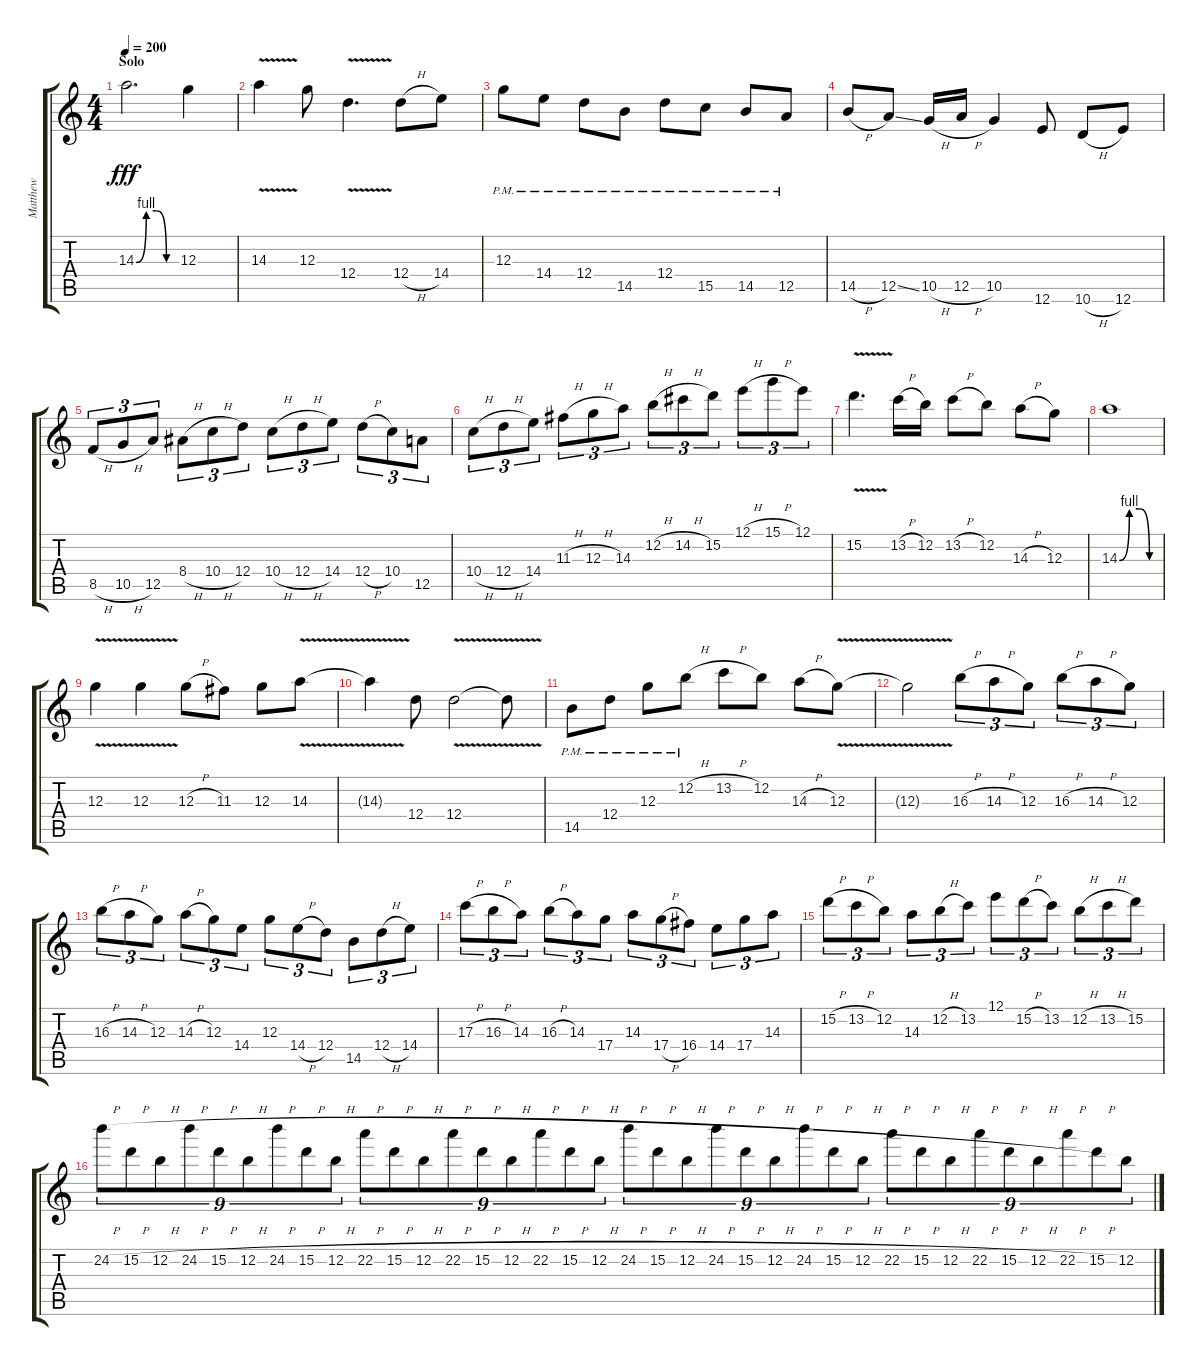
\track ("Matthew" "Matthew") {instrument distortionguitar}
\staff {score tabs}
\tuning (E4 B3 G3 D3 A2 E2) {hide}
\ts (4 4)
\section ("" "Solo")
\tempo 200
\clef g2
\ks c
14.3{be (custom 0 0 15 4 30 4 45 0 60 0)}.2{d dy fff} 12.3.4 |
14.3{v}.4 12.3.8 12.4{v}.4{d} 12.4{h}.8 14.4.8 |
12.3{pm}.8 14.4{pm}.8 12.4{pm}.8 14.5{pm}.8 12.4{pm}.8 15.5{pm}.8 14.5{pm}.8 12.5{pm}.8 |
14.5{h}.8 12.5{ss}.8 10.5{h}.16 12.5{h}.16 10.5.4 12.6.8 10.6{h}.8 12.6.8 |
8.5{h}.8{tu (3 2)} 10.5{h}.8{tu (3 2)} 12.5.8{tu (3 2)} 8.4{h}.8{tu (3 2)} 10.4{h}.8{tu (3 2)} 12.4.8{tu (3 2)} 10.4{h}.8{tu (3 2)} 12.4{h}.8{tu (3 2)} 14.4.8{tu (3 2)} 12.4{h}.8{tu (3 2)} 10.4.8{tu (3 2)} 12.5.8{tu (3 2)} |
10.4{h}.8{tu (3 2)} 12.4{h}.8{tu (3 2)} 14.4.8{tu (3 2)} 11.3{h}.8{tu (3 2)} 12.3{h}.8{tu (3 2)} 14.3.8{tu (3 2)} 12.2{h}.8{tu (3 2)} 14.2{h}.8{tu (3 2)} 15.2.8{tu (3 2)} 12.1{h}.8{tu (3 2)} 15.1{h}.8{tu (3 2)} 12.1.8{tu (3 2)} |
15.2{v}.4{d} 13.2{h}.16 12.2.16 13.2{h}.8 12.2.8 14.3{h}.8 12.3.8 |
14.3{be (custom 0 0 15 4 30 4 45 0 60 0)}.1 |
12.3{v}.4 12.3{v}.4 12.3{h}.8 11.3.8 12.3.8 14.3{v}.8 |
14.3{v t}.4 12.4.8 12.4{v}.2 12.4{v t}.8 |
14.5{pm}.8 12.4{pm}.8 12.3{pm}.8 12.2{h pm}.8 13.2{h}.8 12.2.8 14.3{h}.8 12.3{v}.8 |
12.3{v t}.2 16.3{h}.8{tu (3 2)} 14.3{h}.8{tu (3 2)} 12.3.8{tu (3 2)} 16.3{h}.8{tu (3 2)} 14.3{h}.8{tu (3 2)} 12.3.8{tu (3 2)} |
16.3{h}.8{tu (3 2)} 14.3{h}.8{tu (3 2)} 12.3.8{tu (3 2)} 14.3{h}.8{tu (3 2)} 12.3.8{tu (3 2)} 14.4.8{tu (3 2)} 12.3.8{tu (3 2)} 14.4{h}.8{tu (3 2)} 12.4.8{tu (3 2)} 14.5.8{tu (3 2)} 12.4{h}.8{tu (3 2)} 14.4.8{tu (3 2)} |
17.3{h}.8{tu (3 2)} 16.3{h}.8{tu (3 2)} 14.3.8{tu (3 2)} 16.3{h}.8{tu (3 2)} 14.3.8{tu (3 2)} 17.4.8{tu (3 2)} 14.3.8{tu (3 2)} 17.4{h}.8{tu (3 2)} 16.4.8{tu (3 2)} 14.4.8{tu (3 2)} 17.4.8{tu (3 2)} 14.3.8{tu (3 2)} |
15.2{h}.8{tu (3 2)} 13.2{h}.8{tu (3 2)} 12.2.8{tu (3 2)} 14.3.8{tu (3 2)} 12.2{h}.8{tu (3 2)} 13.2.8{tu (3 2)} 12.1.8{tu (3 2)} 15.2{h}.8{tu (3 2)} 13.2.8{tu (3 2)} 12.2{h}.8{tu (3 2)} 13.2{h}.8{tu (3 2)} 15.2.8{tu (3 2)} |
24.2{h}.8{tu (9 8)} 15.2{h}.8{tu (9 8)} 12.2{h}.8{tu (9 8)} 24.2{h}.8{tu (9 8)} 15.2{h}.8{tu (9 8)} 12.2{h}.8{tu (9 8)} 24.2{h}.8{tu (9 8)} 15.2{h}.8{tu (9 8)} 12.2{h}.8{tu (9 8)} 22.2{h}.8{tu (9 8)} 15.2{h}.8{tu (9 8)} 12.2{h}.8{tu (9 8)} 22.2{h}.8{tu (9 8)} 15.2{h}.8{tu (9 8)} 12.2{h}.8{tu (9 8)} 22.2{h}.8{tu (9 8)} 15.2{h}.8{tu (9 8)} 12.2{h}.8{tu (9 8)} 24.2{h}.8{tu (9 8)} 15.2{h}.8{tu (9 8)} 12.2{h}.8{tu (9 8)} 24.2{h}.8{tu (9 8)} 15.2{h}.8{tu (9 8)} 12.2{h}.8{tu (9 8)} 24.2{h}.8{tu (9 8)} 15.2{h}.8{tu (9 8)} 12.2{h}.8{tu (9 8)} 22.2{h}.8{tu (9 8)} 15.2{h}.8{tu (9 8)} 12.2{h}.8{tu (9 8)} 22.2{h}.8{tu (9 8)} 15.2{h}.8{tu (9 8)} 12.2{h}.8{tu (9 8)} 22.2{h}.8{tu (9 8)} 15.2{h}.8{tu (9 8)} 12.2.8{tu (9 8)}
